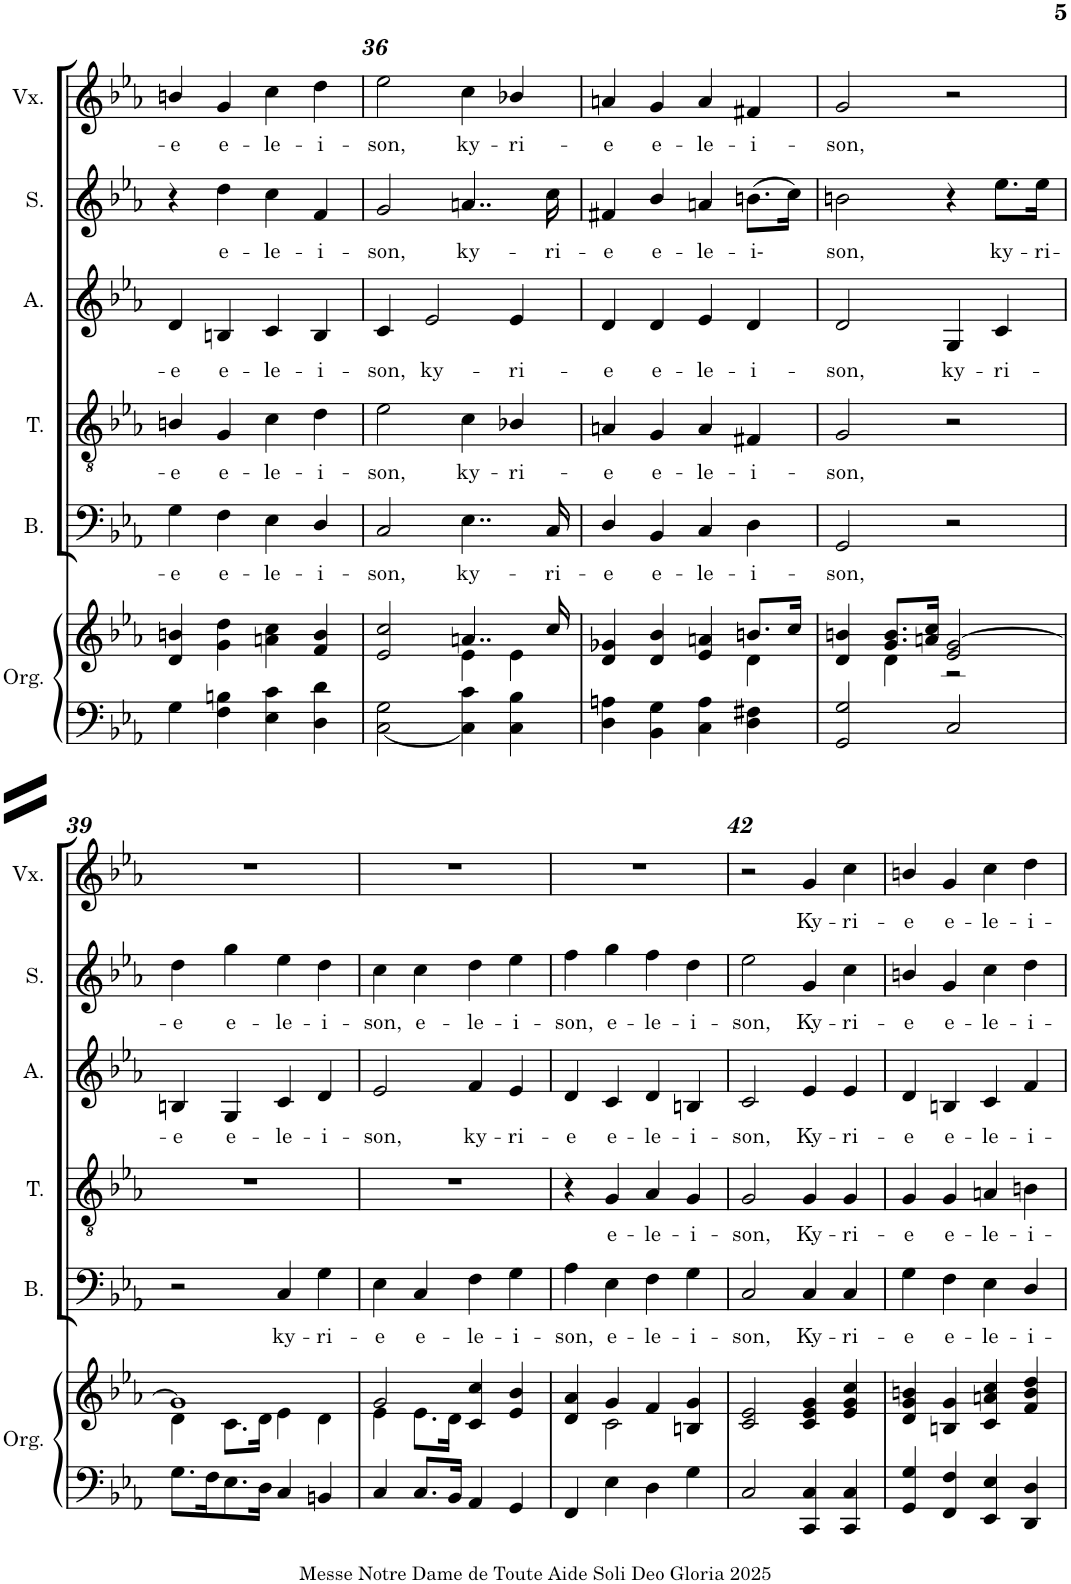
**kern	**kern	**kern	**text	**kern	**text	**kern	**text	**kern	**text	**kern	**text
*part6	*part6	*part5	*part5	*part4	*part4	*part3	*part3	*part2	*part2	*part1	*part1
*staff7	*staff6	*staff5	*staff5	*staff4	*staff4	*staff3	*staff3	*staff2	*staff2	*staff1	*staff1
*I"Orgue	*	*I"Basse	*	*I"Ténor	*	*I"Alto	*	*I"Soprano	*	*I"Voix	*
*I'Org.	*	*I'B.	*	*I'T.	*	*I'A.	*	*I'S.	*	*I'Vx.	*
!!LO:PB:g=z
*clefF4	*clefG2	*clefF4	*	*clefGv2	*	*clefG2	*	*clefG2	*	*clefG2	*
*k[b-e-a-]	*k[b-e-a-]	*k[b-e-a-]	*	*k[b-e-a-]	*	*k[b-e-a-]	*	*k[b-e-a-]	*	*k[b-e-a-]	*
*M2/2	*M2/2	*M2/2	*	*M2/2	*	*M2/2	*	*M2/2	*	*M2/2	*
*met(c|)	*met(c|)	*met(c|)	*	*met(c|)	*	*met(c|)	*	*met(c|)	*	*met(c|)	*
=35	=35	=35	=35	=35	=35	=35	=35	=35	=35	=35	=35
!	!	!	!LO:LY:b	!	!LO:LY:b	!	!LO:LY:b	!	!	!	!LO:LY:b
4G\	4d/ 4bn/	4G\	-e	4Bn/	-e	4d/	-e	4r	.	4bn/	-e
!	!	!	!LO:LY:b	!	!LO:LY:b	!	!LO:LY:b	!	!LO:LY:b	!	!LO:LY:b
4F\ 4Bn\	4g\ 4dd\	4F\	e-	4G/	e-	4Bn/	e-	4dd\	e-	4g/	e-
!	!	!	!LO:LY:b	!	!LO:LY:b	!	!LO:LY:b	!	!LO:LY:b	!	!LO:LY:b
4E-\ 4c\	4an\ 4cc\	4E-\	-le-	4c\	-le-	4c/	-le-	4cc\	-le-	4cc\	-le-
!	!	!	!LO:LY:b	!	!LO:LY:b	!	!LO:LY:b	!	!LO:LY:b	!	!LO:LY:b
4D\ 4d\	4f/ 4b/	4D/	-i-	4d\	-i-	4B/	-i-	4f/	-i-	4dd\	-i-
=36	=36	=36	=36	=36	=36	=36	=36	=36	=36	=36	=36
*	*^	*	*	*	*	*	*	*	*	*	*
!	!	!	!	!LO:LY:b	!	!LO:LY:b	!	!LO:LY:b	!	!LO:LY:b	!	!LO:LY:b
[2C\ 2G\	2e-/ 2cc/	2ryy	2C/	-son,	2e-\	-son,	4c/	-son,	2g/	-son,	2ee-\	-son,
!	!	!	!	!	!	!	!	!LO:LY:b	!	!	!	!
.	.	.	.	.	.	.	2e-/	ky-	.	.	.	.
!	!	!	!	!LO:LY:b	!	!LO:LY:b	!	!	!	!LO:LY:b	!	!LO:LY:b
4C\] 4c\	4..an/	4e-\	4..E-\	ky-	4c\	ky-	.	.	4..an/	ky-	4cc\	ky-
!	!	!	!	!	!	!LO:LY:b	!	!LO:LY:b	!	!	!	!LO:LY:b
4C\ 4B-\	.	4e-\	.	.	4B-X/	-ri-	4e-/	-ri-	.	.	4b-X/	-ri-
!	!	!	!	!LO:LY:b	!	!	!	!	!	!LO:LY:b	!	!
.	16cc/	.	16C/	-ri-	.	.	.	.	16cc\	-ri-	.	.
=37	=37	=37	=37	=37	=37	=37	=37	=37	=37	=37	=37	=37
!	!	!	!	!LO:LY:b	!	!LO:LY:b	!	!LO:LY:b	!	!LO:LY:b	!	!LO:LY:b
4D\ 4An\	4d/ 4g-X/	2ryy	4D/	-e	4An/	-e	4d/	-e	4f#X/	-e	4an/	-e
!	!	!	!	!LO:LY:b	!	!LO:LY:b	!	!LO:LY:b	!	!LO:LY:b	!	!LO:LY:b
4BB-\ 4G\	4d/ 4b-/	.	4BB-/	e-	4G/	e-	4d/	e-	4b-/	e-	4g/	e-
!	!	!	!	!LO:LY:b	!	!LO:LY:b	!	!LO:LY:b	!	!LO:LY:b	!	!LO:LY:b
4C\ 4A\	4e-/ 4an/	4ryy	4C/	-le-	4A/	-le-	4e-/	-le-	4an/	-le-	4a/	-le-
!	!	!	!	!LO:LY:b	!	!LO:LY:b	!	!LO:LY:b	!	!LO:LY:b	!	!LO:LY:b
4D\ 4F#X\	8.bn/L	4d\	4D\	-i-	4F#X/	-i-	4d/	-i-	(>8.bn\L	-i-	4f#X/	-i-
.	16cc/Jk	.	.	.	.	.	.	.	16cc\Jk)	.	.	.
=38	=38	=38	=38	=38	=38	=38	=38	=38	=38	=38	=38	=38
!	!	!	!	!LO:LY:b	!	!LO:LY:b	!	!LO:LY:b	!	!LO:LY:b	!	!LO:LY:b
2GG/ 2G/	4d/ 4bn/	4ryy	2GG/	-son,	2G/	-son,	2d/	-son,	2bn\	son,	2g/	-son,
.	8.g/ 8.b/L	4d\	.	.	.	.	.	.	.	.	.	.
.	16an/ 16cc/Jk	.	.	.	.	.	.	.	.	.	.	.
!	!	!	!	!	!	!	!	!LO:LY:b	!	!	!	!
2C/	2e-/ [2g/	2r	2r	.	2r	.	4G/	ky-	4r	.	2r	.
!	!	!	!	!	!	!	!	!LO:LY:b	!	!LO:LY:b	!	!
.	.	.	.	.	.	.	4c/	-ri-	8.ee-\L	ky-	.	.
!	!	!	!	!	!	!	!	!	!	!LO:LY:b	!	!
.	.	.	.	.	.	.	.	.	16ee-\Jk	-ri-	.	.
!!LO:LB:g=z
=39	=39	=39	=39	=39	=39	=39	=39	=39	=39	=39	=39	=39
!	!	!	!	!	!	!	!	!LO:LY:b	!	!LO:LY:b	!	!
8.G\L	1g]	4d\	2r	.	1r	.	4Bn/	-e	4dd\	-e	1r	.
16F\K	.	.	.	.	.	.	.	.	.	.	.	.
!	!	!	!	!	!	!	!	!LO:LY:b	!	!LO:LY:b	!	!
8.E-\	.	8.c\L	.	.	.	.	4G/	e-	4gg\	e-	.	.
16D\Jk	.	16d\Jk	.	.	.	.	.	.	.	.	.	.
!	!	!	!	!LO:LY:b	!	!	!	!LO:LY:b	!	!LO:LY:b	!	!
4C/	.	4e-\	4C/	ky-	.	.	4c/	-le-	4ee-\	-le-	.	.
!	!	!	!	!LO:LY:b	!	!	!	!LO:LY:b	!	!LO:LY:b	!	!
4BBn/	.	4d\	4G\	-ri-	.	.	4d/	-i-	4dd\	-i-	.	.
=40	=40	=40	=40	=40	=40	=40	=40	=40	=40	=40	=40	=40
!	!	!	!	!LO:LY:b	!	!	!	!LO:LY:b	!	!LO:LY:b	!	!
4C/	2g/	4e-\	4E-\	-e	1r	.	2e-/	-son,	4cc\	-son,	1r	.
!	!	!	!	!LO:LY:b	!	!	!	!	!	!LO:LY:b	!	!
8.C/L	.	8.e-\L	4C/	e-	.	.	.	.	4cc\	e-	.	.
16BB-/Jk	.	16d\Jk	.	.	.	.	.	.	.	.	.	.
!	!	!	!	!LO:LY:b	!	!	!	!LO:LY:b	!	!LO:LY:b	!	!
4AA-/	4c/ 4cc/	2ryy	4F\	-le-	.	.	4f/	ky-	4dd\	-le-	.	.
!	!	!	!	!LO:LY:b	!	!	!	!LO:LY:b	!	!LO:LY:b	!	!
4GG/	4e-/ 4b-/	.	4G\	-i-	.	.	4e-/	-ri-	4ee-\	-i-	.	.
=41	=41	=41	=41	=41	=41	=41	=41	=41	=41	=41	=41	=41
!	!	!	!	!LO:LY:b	!	!	!	!LO:LY:b	!	!LO:LY:b	!	!
4FF/	4d/ 4a-/	4ryy	4A-\	-son,	4r	.	4d/	-e	4ff\	-son,	1r	.
!	!	!	!	!LO:LY:b	!	!LO:LY:b	!	!LO:LY:b	!	!LO:LY:b	!	!
4E-\	4g/	2c\	4E-\	e-	4G/	e-	4c/	e-	4gg\	e-	.	.
!	!	!	!	!LO:LY:b	!	!LO:LY:b	!	!LO:LY:b	!	!LO:LY:b	!	!
4D\	4f/	.	4F\	-le-	4A-/	-le-	4d/	-le-	4ff\	-le-	.	.
!	!	!	!	!LO:LY:b	!	!LO:LY:b	!	!LO:LY:b	!	!LO:LY:b	!	!
4G\	4Bn/ 4g/	4ryy	4G\	-i-	4G/	-i-	4Bn/	-i-	4dd\	-i-	.	.
=42	=42	=42	=42	=42	=42	=42	=42	=42	=42	=42	=42	=42
!	!	!	!	!LO:LY:b	!	!LO:LY:b	!	!LO:LY:b	!	!LO:LY:b	!	!
2C/	2c/ 2e-/	2ryy	2C/	-son,	2G/	-son,	2c/	-son,	2ee-\	-son,	2r	.
!	!	!	!	!LO:LY:b	!	!LO:LY:b	!	!LO:LY:b	!	!LO:LY:b	!	!LO:LY:b
4CC/ 4C/	4c/ 4e-/ 4g/	2ryy	4C/	Ky-	4G/	Ky-	4e-/	Ky-	4g/	Ky-	4g/	Ky-
!	!	!	!	!LO:LY:b	!	!LO:LY:b	!	!LO:LY:b	!	!LO:LY:b	!	!LO:LY:b
4CC/ 4C/	4e-/ 4g/ 4cc/	.	4C/	-ri-	4G/	-ri-	4e-/	-ri-	4cc\	-ri-	4cc\	-ri-
*	*v	*v	*	*	*	*	*	*	*	*	*	*
=43	=43	=43	=43	=43	=43	=43	=43	=43	=43	=43	=43
!	!	!	!LO:LY:b	!	!LO:LY:b	!	!LO:LY:b	!	!LO:LY:b	!	!LO:LY:b
4GG/ 4G/	4d/ 4g/ 4bn/	4G\	-e	4G/	-e	4d/	-e	4bn/	-e	4bn/	-e
!	!	!	!LO:LY:b	!	!LO:LY:b	!	!LO:LY:b	!	!LO:LY:b	!	!LO:LY:b
4FF/ 4F/	4Bn/ 4g/	4F\	e-	4G/	e-	4Bn/	e-	4g/	e-	4g/	e-
!	!	!	!LO:LY:b	!	!LO:LY:b	!	!LO:LY:b	!	!LO:LY:b	!	!LO:LY:b
4EE-/ 4E-/	4c/ 4an/ 4cc/	4E-\	-le-	4An/	-le-	4c/	-le-	4cc\	-le-	4cc\	-le-
!	!	!	!LO:LY:b	!	!LO:LY:b	!	!LO:LY:b	!	!LO:LY:b	!	!LO:LY:b
4DD/ 4D/	4f/ 4b/ 4dd/	4D/	-i-	4Bn\	-i-	4f/	-i-	4dd\	-i-	4dd\	-i-
=	=	=	=	=	=	=	=	=	=	=	=
*-	*-	*-	*-	*-	*-	*-	*-	*-	*-	*-	*-
